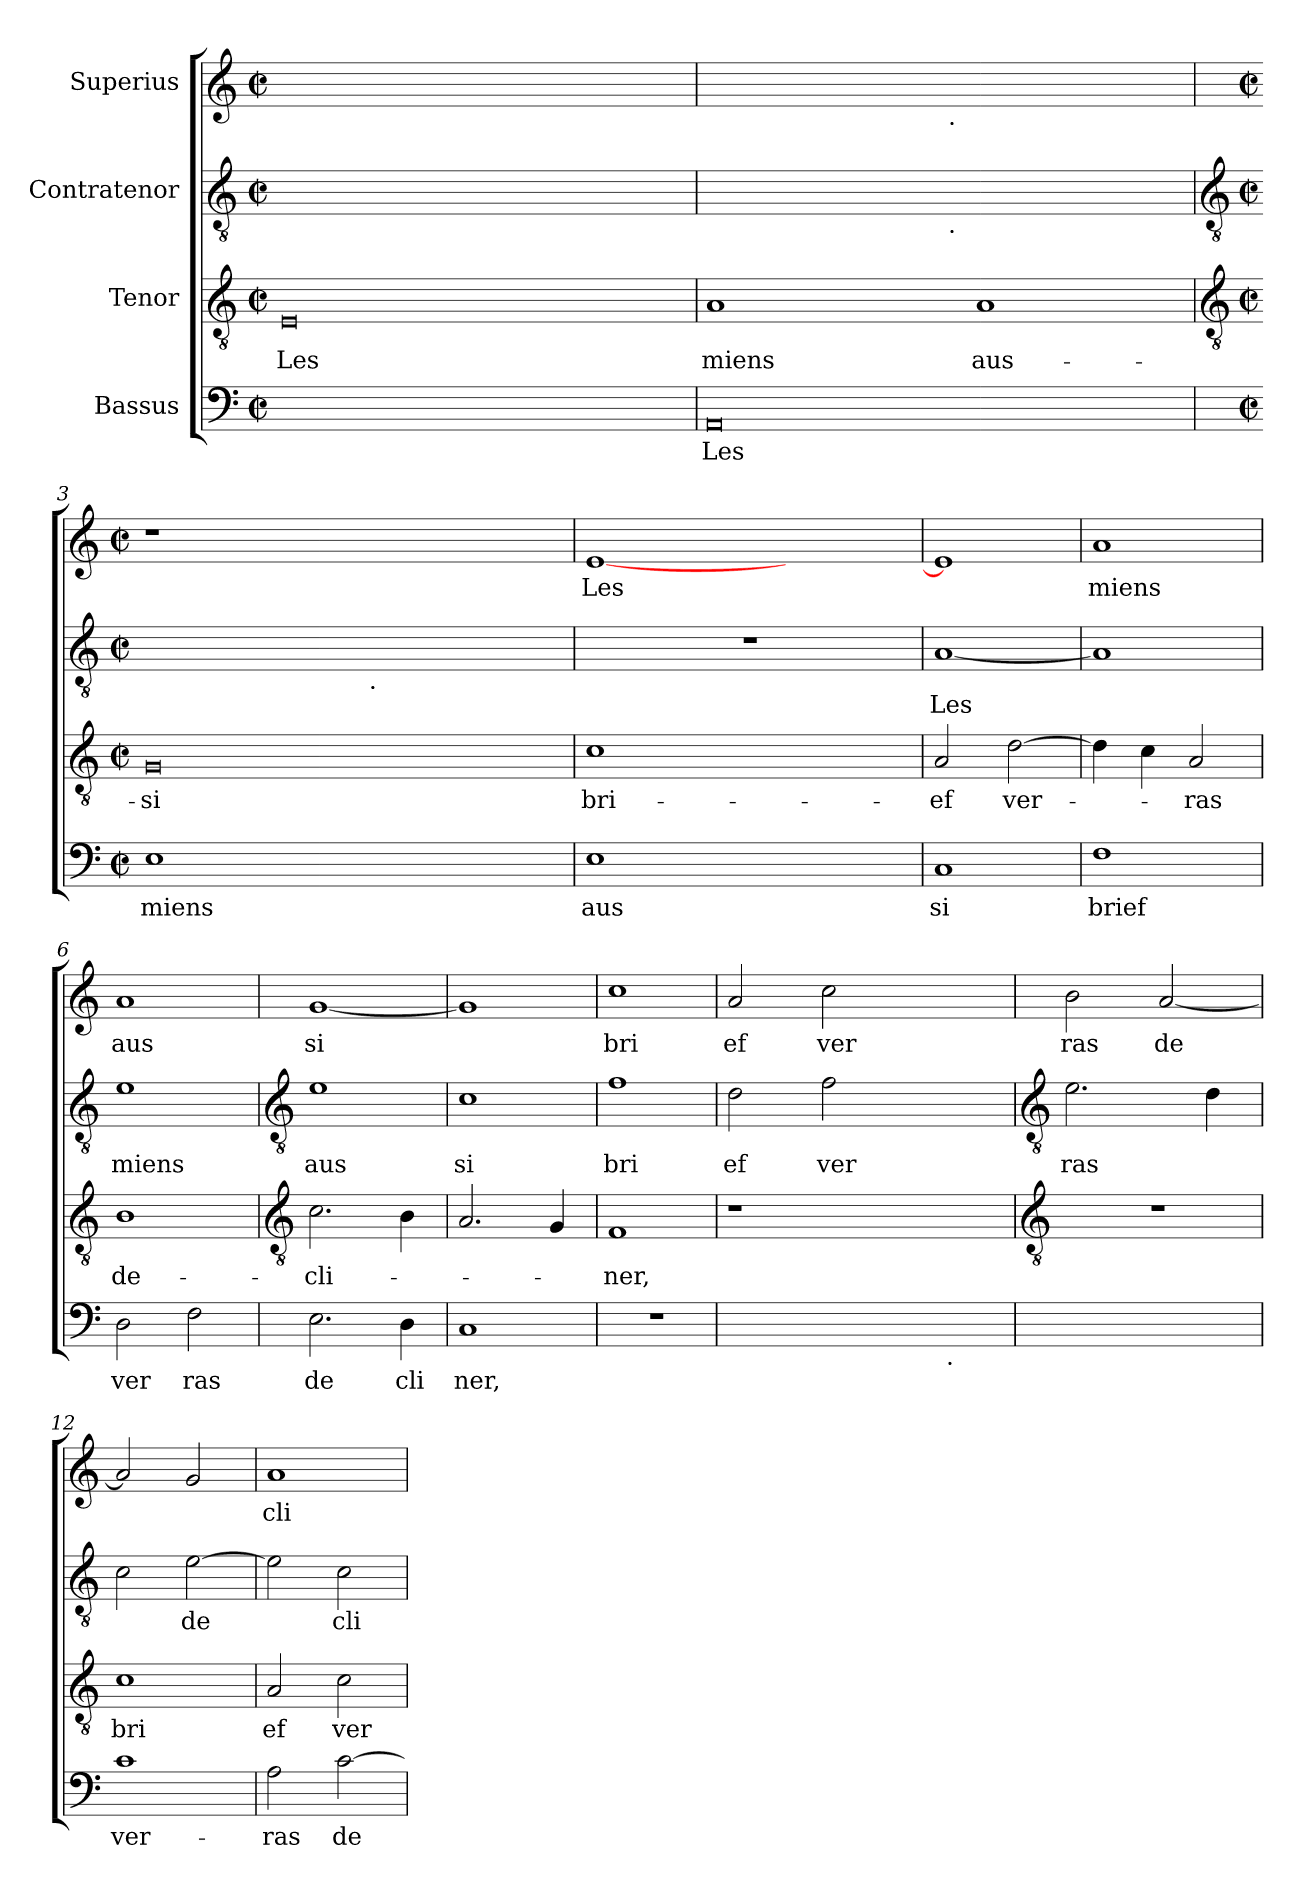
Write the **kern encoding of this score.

**kern	**text	**kern	**text	**kern	**text	**kern	**text
*part4	*part4	*part3	*part3	*part2	*part2	*part1	*part1
*staff4	*staff4	*staff3	*staff3	*staff2	*staff2	*staff1	*staff1
*I"Bassus	*	*I"Tenor	*	*I"Contratenor	*	*I"Superius	*
*clefF4	*	*clefGv2	*	*clefGv2	*	*clefG2	*
*k[]	*	*k[]	*	*k[]	*	*k[]	*
*C:	*	*C:	*	*C:	*	*C:	*
*M4/2	*	*M4/2	*	*M4/2	*	*M4/2	*
*met(c|)	*	*met(c|)	*	*met(c|)	*	*met(c|)	*
=1	=1	=1	=1	=1	=1	=1	=1
!	!	!	!LO:LY:b	!	!	!	!
4ryy	.	0E	Les	4ryy	.	4ryy	.
4ryy	.	.	.	4ryy	.	4ryy	.
4ryy	.	.	.	4ryy	.	4ryy	.
4ryy	.	.	.	4ryy	.	4ryy	.
4ryy	.	.	.	4ryy	.	4ryy	.
4ryy	.	.	.	4ryy	.	4ryy	.
4ryy	.	.	.	4ryy	.	4ryy	.
4ryy	.	.	.	4ryy	.	4ryy	.
=2	=2	=2	=2	=2	=2	=2	=2
!	!LO:LY:b	!	!LO:LY:b	!	!	!	!
0AA	Les	1A	miens	4ryy	.	4ryy	.
.	.	.	.	4ryy	.	4ryy	.
.	.	.	.	4ryy	.	4ryy	.
.	.	.	.	32ryy	.	32ryy	.
.	.	.	.	32ryy	.	32ryy	.
.	.	.	.	32ryy	.	32ryy	.
.	.	.	.	32ryy	.	32ryy	.
.	.	.	.	32ryy	.	32ryy	.
.	.	.	.	32ryy	.	32ryy	.
!	!	!	!	!	!	!LO:TX:b:t=.	!
!	!	!	!	!LO:TX:b:t=.	!	!	!
.	.	.	.	32ryy	.	32ryy	.
.	.	.	.	4ryy	.	4ryy	.
!	!	!	!LO:LY:b	!	!	!	!
.	.	1A	aus-	.	.	.	.
.	.	.	.	4ryy	.	4ryy	.
.	.	.	.	4ryy	.	4ryy	.
.	.	.	.	4ryy	.	4ryy	.
.	.	.	.	32ryy	.	32ryy	.
!!LO:LB:g=z
=3	=3	=3	=3	=3	=3	=3	=3
*	*	*clefGv2	*	*clefGv2	*	*	*
*M2/2	*	*M2/2	*	*M2/2	*	*M2/2	*
*met(c|)	*	*met(c|)	*	*met(c|)	*	*met(c|)	*
!	!LO:LY:b	!	!LO:LY:b	!	!	!	!
1E	miens	0G	-si	4ryy	.	1r	.
.	.	.	.	4ryy	.	.	.
.	.	.	.	4ryy	.	.	.
.	.	.	.	32ryy	.	.	.
.	.	.	.	32ryy	.	.	.
.	.	.	.	32ryy	.	.	.
.	.	.	.	32ryy	.	.	.
.	.	.	.	32ryy	.	.	.
.	.	.	.	32ryy	.	.	.
!	!	!	!	!LO:TX:b:t=.	!	!	!
.	.	.	.	32ryy	.	.	.
.	.	.	.	4ryy	.	.	.
1ryy	.	.	.	.	.	1ryy	.
.	.	.	.	2ryy	.	.	.
.	.	.	.	4ryy	.	.	.
.	.	.	.	32ryy	.	.	.
=3A	=3A	=3A	=3A	=3A	=3A	=3A	=3A
!	!LO:LY:b	!	!LO:LY:b	!	!	!	!LO:LY:b
1E	aus	1c	bri-	4ryy	.	[1e	Les
.	.	.	.	4ryy	.	.	.
.	.	.	.	4ryy	.	.	.
.	.	.	.	32ryy	.	.	.
.	.	.	.	1r	.	.	.
2ryy	.	2ryy	.	.	.	2ryy	.
4ryy	.	4ryy	.	.	.	4ryy	.
32ryy	.	32ryy	.	.	.	32ryy	.
=4A	=4A	=4A	=4A	=4A	=4A	=4A	=4A
!	!LO:LY:b	!	!LO:LY:b	!	!LO:LY:b	!	!
1C	si	2A/	-ef	[1A	Les	1e]	.
!	!	!	!LO:LY:b	!	!	!	!
.	.	[2d\	ver-	.	.	.	.
=5	=5	=5	=5	=5	=5	=5	=5
!	!LO:LY:b	!	!	!	!	!	!LO:LY:b
1F	brief	4d\]	.	1A]	.	1a	miens
.	.	4c\	.	.	.	.	.
!	!	!	!LO:LY:b	!	!	!	!
.	.	2A/	-ras	.	.	.	.
=6	=6	=6	=6	=6	=6	=6	=6
!	!LO:LY:b	!	!LO:LY:b	!	!LO:LY:b	!	!LO:LY:b
2D\	ver	1B	de-	1e	miens	1a	aus
!	!LO:LY:b	!	!	!	!	!	!
2F\	ras	.	.	.	.	.	.
!!LO:LB:g=z
=7	=7	=7	=7	=7	=7	=7	=7
*	*	*clefGv2	*	*clefGv2	*	*	*
!	!LO:LY:b	!	!LO:LY:b	!	!LO:LY:b	!	!LO:LY:b
2.E\	de	2.c\	-cli-	1e	aus	[1g	si
!	!LO:LY:b	!	!	!	!	!	!
4D\	cli	4B\	.	.	.	.	.
!!LO:LB:g=z
=8	=8	=8	=8	=8	=8	=8	=8
!	!LO:LY:b	!	!	!	!LO:LY:b	!	!
1C	ner,	2.A/	.	1c	si	1g]	.
.	.	4G/	.	.	.	.	.
=9	=9	=9	=9	=9	=9	=9	=9
!	!	!	!LO:LY:b	!	!LO:LY:b	!	!LO:LY:b
1r	.	1F	-ner,	1f	bri	1cc	bri
=10	=10	=10	=10	=10	=10	=10	=10
!	!	!	!	!	!LO:LY:b	!	!LO:LY:b
4ryy	.	1r	.	2d\	ef	2a/	ef
4ryy	.	.	.	.	.	.	.
!	!	!	!	!	!LO:LY:b	!	!LO:LY:b
4ryy	.	.	.	2f\	ver	2cc\	ver
32ryy	.	.	.	.	.	.	.
32ryy	.	.	.	.	.	.	.
32ryy	.	.	.	.	.	.	.
32ryy	.	.	.	.	.	.	.
32ryy	.	.	.	.	.	.	.
32ryy	.	.	.	.	.	.	.
!LO:TX:b:t=.	!	!	!	!	!	!	!
32ryy	.	.	.	.	.	.	.
4ryy	.	.	.	.	.	.	.
.	.	8..ryy	.	8..ryy	.	8..ryy	.
!!LO:LB:g=z
=11	=11	=11	=11	=11	=11	=11	=11
*	*	*clefGv2	*	*clefGv2	*	*	*
!	!	!	!	!	!LO:LY:b	!	!LO:LY:b
4ryy	.	1r	.	2.e\	ras	2b\	ras
4ryy	.	.	.	.	.	.	.
!	!	!	!	!	!	!	!LO:LY:b
4ryy	.	.	.	.	.	[2a/	de
32ryy	.	.	.	4d\	.	.	.
8..ryy	.	.	.	.	.	.	.
!!LO:LB:g=z
=12	=12	=12	=12	=12	=12	=12	=12
!	!LO:LY:b	!	!LO:LY:b	!	!	!	!
1c	ver-	1c	bri	2c\	.	2a/]	.
!	!	!	!	!	!LO:LY:b	!	!
.	.	.	.	[2e\	de	2g/	.
=13	=13	=13	=13	=13	=13	=13	=13
!	!LO:LY:b	!	!LO:LY:b	!	!	!	!LO:LY:b
2A\	-ras	2A/	ef	2e\]	.	1a	cli
!	!LO:LY:b	!	!LO:LY:b	!	!LO:LY:b	!	!
[2c\	de-	2c\	ver	2c\	cli	.	.
=	=	=	=	=	=	=	=
*-	*-	*-	*-	*-	*-	*-	*-
